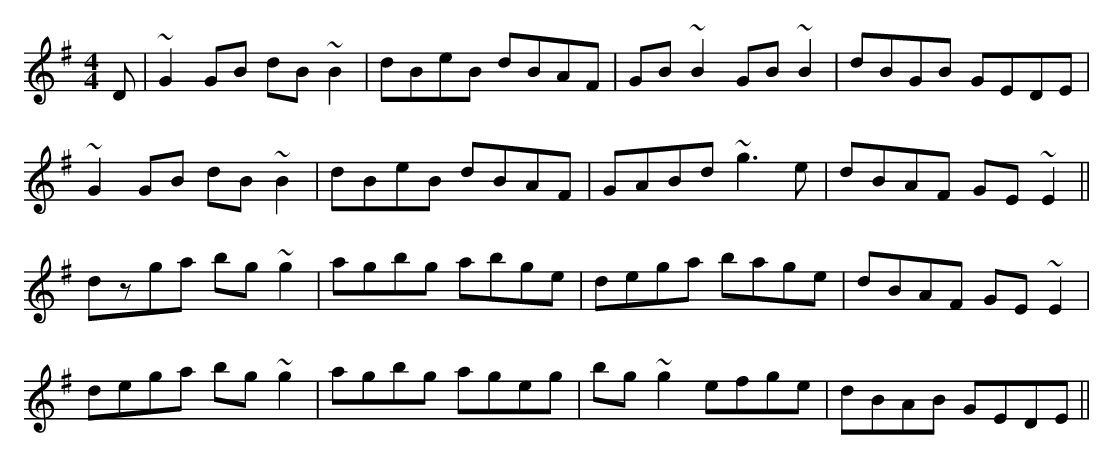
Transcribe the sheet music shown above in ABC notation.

X:1
M:4/4
K:G
D|~G2 GB dB ~B2|dBeB dBAF|GB ~B2 GB ~B2|dBGB GEDE|
~G2 GB dB ~B2|dBeB dBAF|GABd ~g3 e|dBAF GE ~E2||
dzga bg ~g2|agbg abge|dega bage|dBAF GE ~E2|
dega bg ~g2|agbg ageg|bg ~g2 efge|dBAB GEDE||
